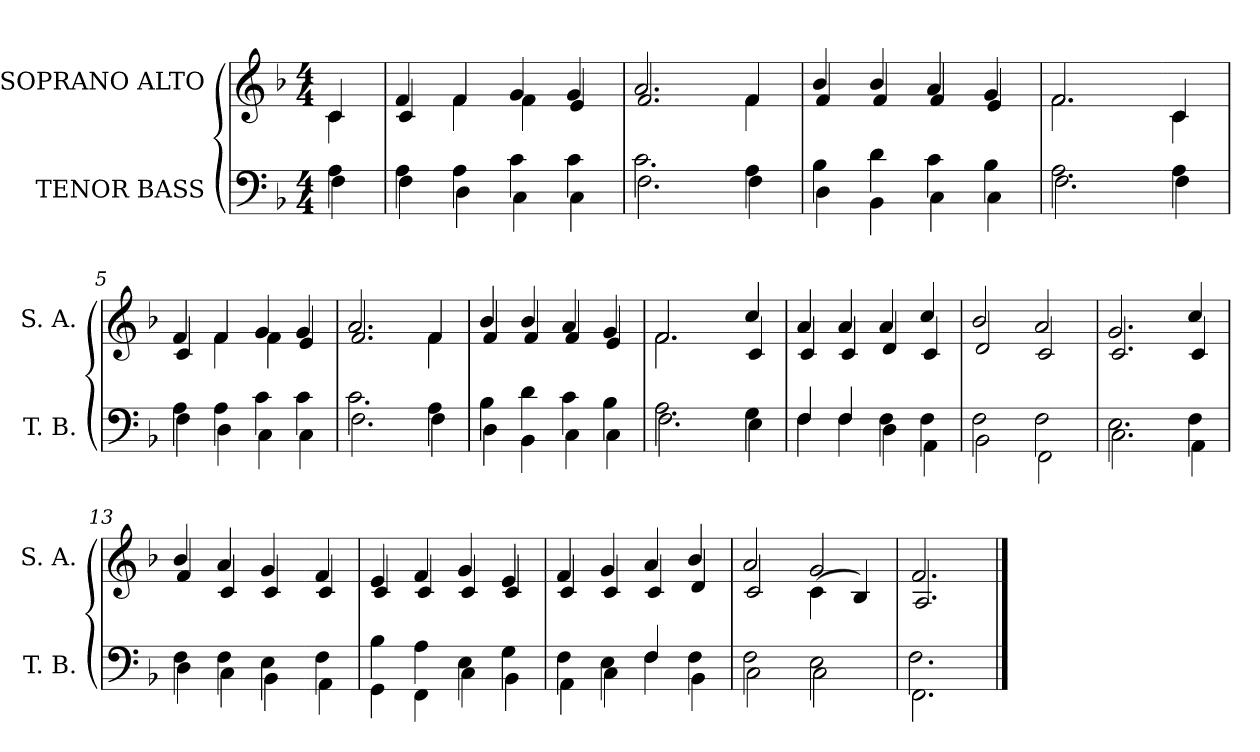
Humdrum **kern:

**kern	**kern
*part2	*part1
*staff2	*staff1
*I"TENOR BASS	*I"SOPRANO ALTO
*I'T. B.	*I'S. A.
!!LO:PB:g=z
*clefF4	*clefG2
*k[b-]	*k[b-]
*F:	*F:
*M4/4	*M4/4
=	=
*^	*^
4Ai\	4Fi\	4ci/	4ci\
=	=	=	=
4Ai\	4Fi\	4fi/	4ci/
4Ai\	4Di\	4fi/	4fi\
4ci\	4Ci\	4gi/	4fi\
4ci\	4Ci\	4gi/	4ei/
=1	=1	=1	=1
2.ci\	2.Fi\	2.ai/	2.fi/
4Ai\	4Fi\	4fi/	4fi\
=2	=2	=2	=2
4B-i\	4Di\	4b-i/	4fi/
4di\	4BB-i\	4b-i/	4fi/
4ci\	4Ci\	4ai/	4fi/
4B-i\	4Ci\	4gi/	4ei/
=3	=3	=3	=3
2.Ai\	2.Fi\	2.fi/	2.fi\
!!LO:LB:g=z	!!
=4-	=4-	=4-	=4-
4Ai\	4Fi\	4ci/	4ci\
=5	=5	=5	=5
4Ai\	4Fi\	4fi/	4ci/
4Ai\	4Di\	4fi/	4fi\
4ci\	4Ci\	4gi/	4fi\
4ci\	4Ci\	4gi/	4ei/
=6	=6	=6	=6
2.ci\	2.Fi\	2.ai/	2.fi/
4Ai\	4Fi\	4fi/	4fi\
=7	=7	=7	=7
4B-i\	4Di\	4b-i/	4fi/
4di\	4BB-i\	4b-i/	4fi/
4ci\	4Ci\	4ai/	4fi/
4B-i\	4Ci\	4gi/	4ei/
=8	=8	=8	=8
2.Ai\	2.Fi\	2.fi/	2.fi\
!!LO:LB:g=z	!!
=9-	=9-	=9-	=9-
4Gi\	4Ei\	4cci/	4ci/
=10	=10	=10	=10
4Fi/	4Fi\	4ai/	4ci/
4Fi/	4Fi\	4ai/	4ci/
4Fi\	4Di\	4ai/	4di/
4Fi\	4AAi\	4cci/	4ci/
=11	=11	=11	=11
2Fi\	2BB-i\	2b-i/	2di/
2Fi\	2FFi\	2ai/	2ci/
=12	=12	=12	=12
2.Ei\	2.Ci\	2.gi/	2.ci/
4Fi\	4AAi\	4cci/	4ci/
=13	=13	=13	=13
4Fi\	4Di\	4b-i/	4fi/
4Fi\	4Ci\	4ai/	4ci/
4Ei\	4BB-i\	4gi/	4ci/
!!LO:LB:g=z	!!
=14-	=14-	=14-	=14-
4Fi\	4AAi\	4fi/	4ci/
=15	=15	=15	=15
4B-i\	4GGi\	4ei/	4ci/
4Ai\	4FFi\	4fi/	4ci/
4Ei\	4Ci\	4gi/	4ci/
4Gi\	4BB-i\	4ei/	4ci/
=16	=16	=16	=16
4Fi\	4AAi\	4fi/	4ci/
4Ei\	4Ci\	4gi/	4ci/
4Fi/	4Fi\	4ai/	4ci/
4Fi\	4BB-i\	4b-i/	4di/
=17	=17	=17	=17
2Fi\	2Ci\	2ai/	2ci/
2Ei\	2Ci\	2gi/	(4ci\
.	.	.	4B-i/)
=18	=18	=18	=18
*	*^	*	*
2.FFi\	2.Fi\	2.Fi\yy	2.fi/	2.Ai/
*v	*v	*v	*	*
*	*v	*v
==	==
*-	*-
